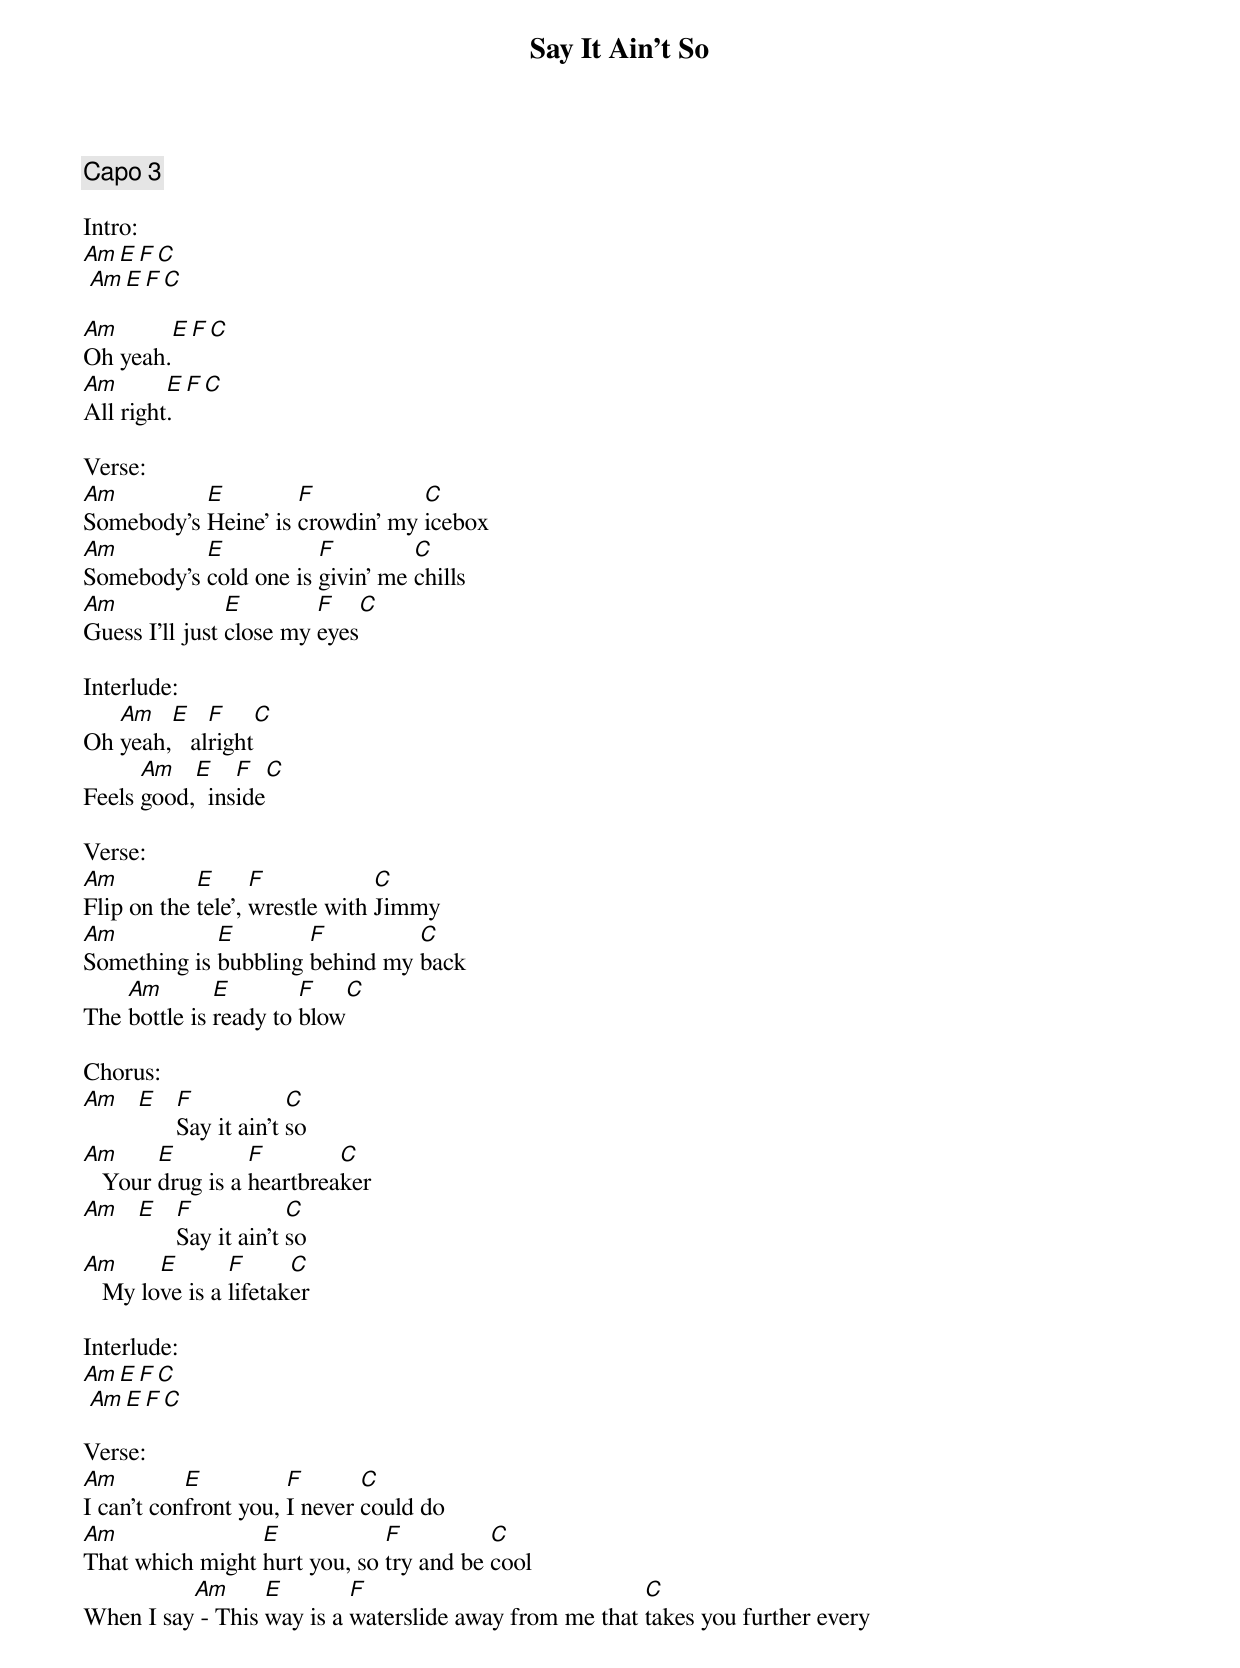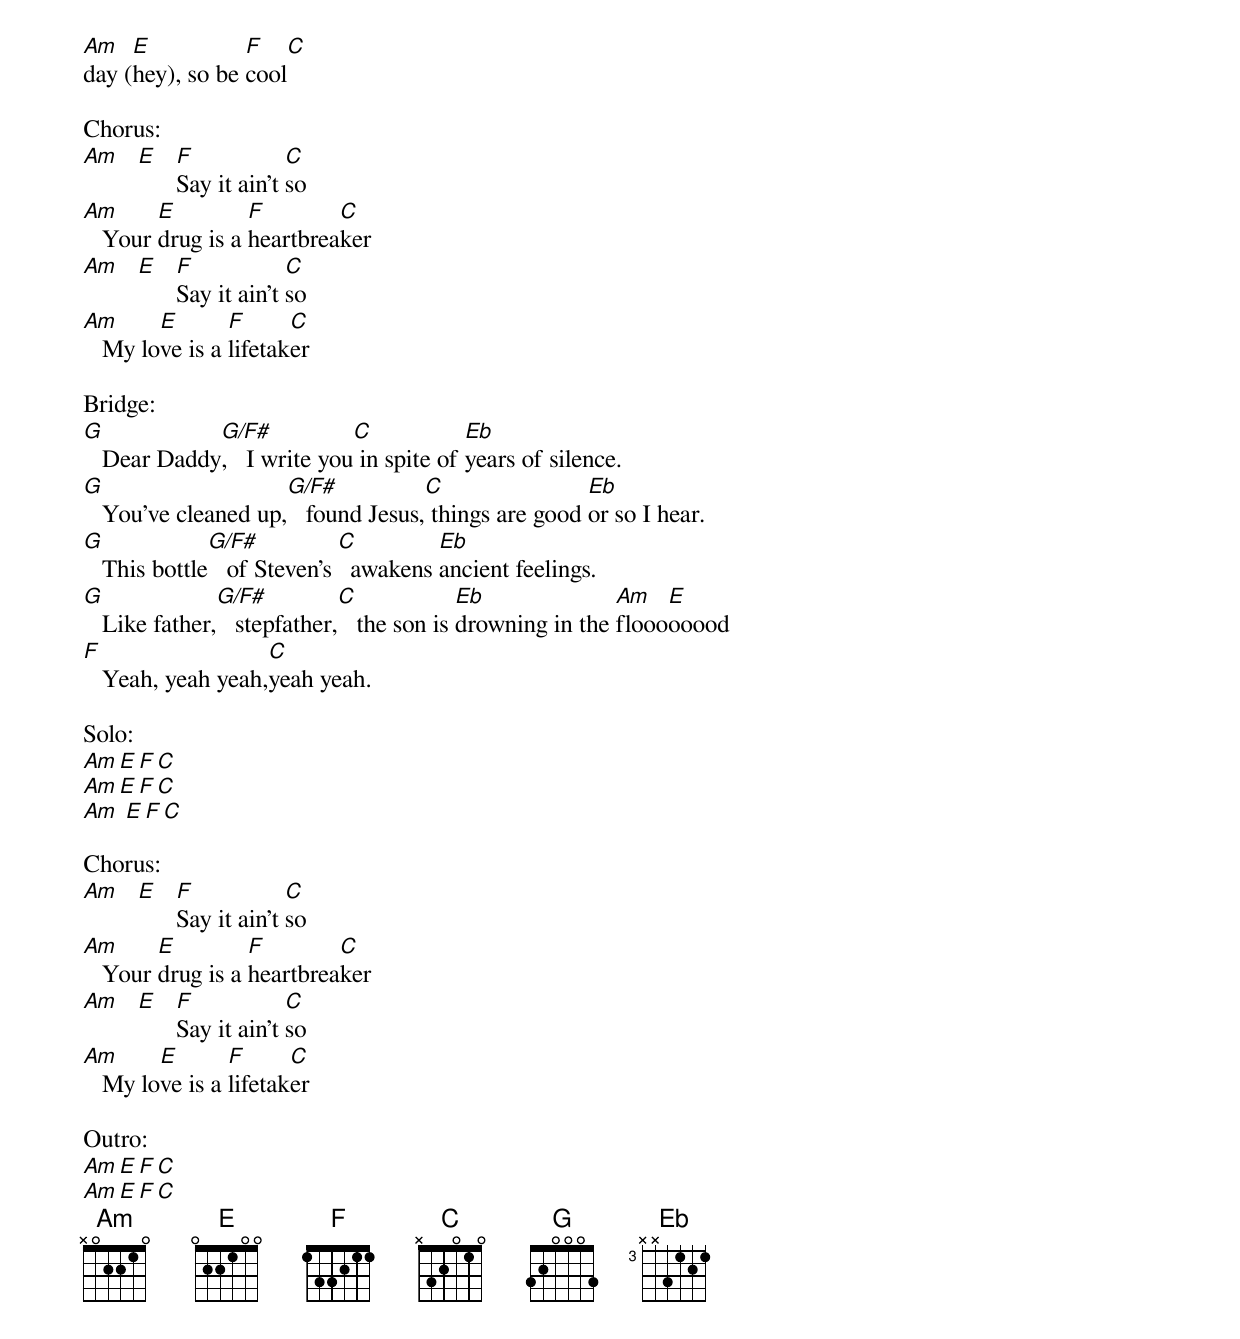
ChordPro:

{title:Say It Ain't So}
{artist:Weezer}
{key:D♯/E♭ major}
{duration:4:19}
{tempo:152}
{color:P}

{comment: Capo 3}

Intro:
[Am][E][F][C]
 [Am][E][F][C]

[Am]Oh yeah.[E][F][C]
[Am]All right[E].[F][C]

Verse:
[Am]Somebody's [E]Heine' is [F]crowdin' my [C]icebox
[Am]Somebody's [E]cold one is [F]givin' me [C]chills
[Am]Guess I'll just [E]close my [F]eyes[C]

Interlude:
Oh [Am]yeah,[E]   al[F]right[C]
Feels [Am]good,[E]  ins[F]ide[C]

Verse:
[Am]Flip on the [E]tele', [F]wrestle with [C]Jimmy
[Am]Something is [E]bubbling [F]behind my [C]back
The [Am]bottle is [E]ready to [F]blow[C]

Chorus:
[Am]   [E]   [F]Say it ain't [C]so
[Am]   Your [E]drug is a [F]heartbrea[C]ker
[Am]   [E]   [F]Say it ain't [C]so
[Am]   My lo[E]ve is a [F]lifetak[C]er

Interlude:
[Am][E][F][C]
 [Am][E][F][C]

Verse:
[Am]I can't con[E]front you, [F]I never [C]could do
[Am]That which might [E]hurt you, so [F]try and be [C]cool
When I say[Am] - This [E]way is a [F]waterslide away from me that [C]takes you further every
[Am]day ([E]hey), so be [F]cool[C]

Chorus:
[Am]   [E]   [F]Say it ain't [C]so
[Am]   Your [E]drug is a [F]heartbrea[C]ker
[Am]   [E]   [F]Say it ain't [C]so
[Am]   My lo[E]ve is a [F]lifetak[C]er

Bridge:
[G]   Dear Daddy[G/F#],   I write you[C] in spite of [Eb]years of silence.
[G]   You've cleaned up,[G/F#]   found Jesus,[C] things are good [Eb]or so I hear.
[G]   This bottle[G/F#]   of Steven's [C]  awakens [Eb]ancient feelings.
[G]   Like father,[G/F#]   stepfather,[C]   the son is [Eb]drowning in the [Am]flooo[E]ooood
[F]   Yeah, yeah yeah,[C]yeah yeah.

Solo:
[Am][E][F][C]
[Am][E][F][C]
[Am] [E][F][C]

Chorus:
[Am]   [E]   [F]Say it ain't [C]so
[Am]   Your [E]drug is a [F]heartbrea[C]ker
[Am]   [E]   [F]Say it ain't [C]so
[Am]   My lo[E]ve is a [F]lifetak[C]er

Outro:
[Am][E][F][C]
[Am][E][F][C]
